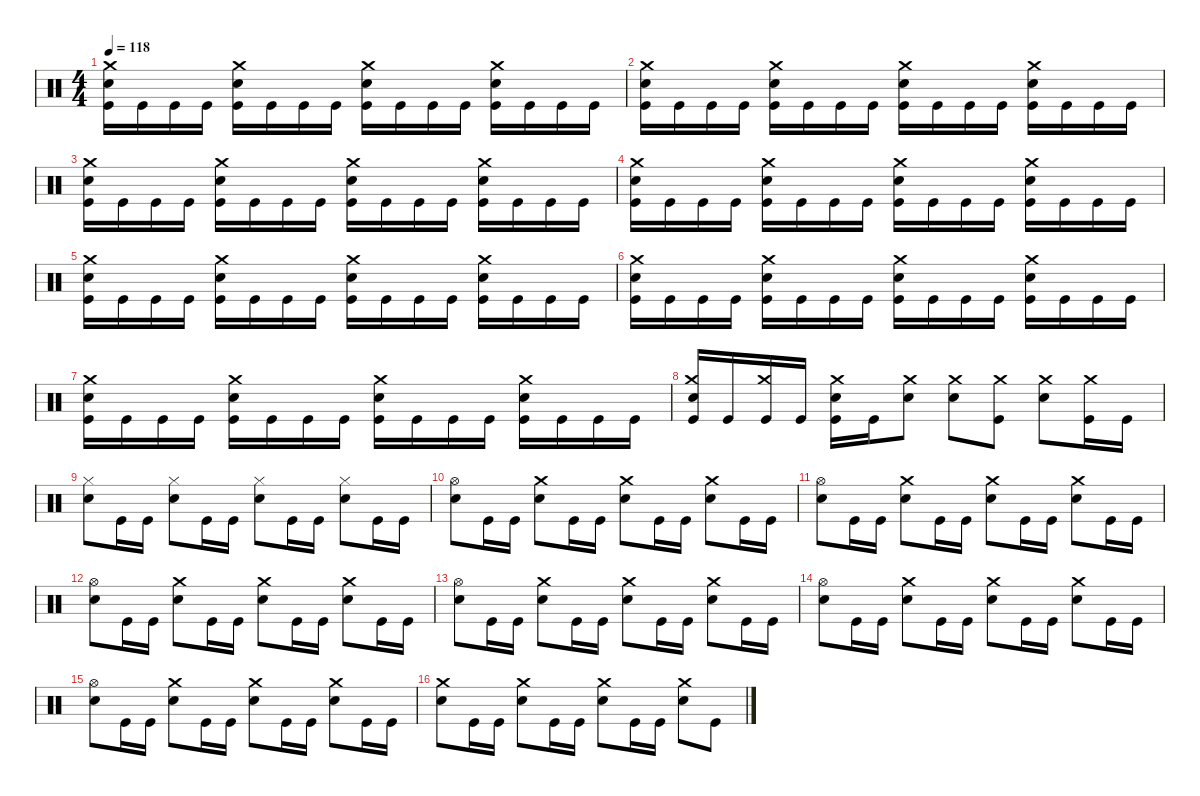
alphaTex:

\defaultSystemsLayout 4
\hideDynamics
\bracketExtendMode nobrackets
\singleTrackTrackNamePolicy hidden
\multiTrackTrackNamePolicy hidden
\otherSystemsTrackNameOrientation horizontal
\track ("Drum" "drm.") {instrument percussion}
\staff {score}
\articulation defaults
\ts (4 4)
\tempo 118
\clef neutral
\ks c
("Kick (hit)" "Snare (hit) 2" "Crash medium (hit)").16{dy f beam Down} "Kick (hit)".16{beam Down} "Kick (hit)".16{beam Down} "Kick (hit)".16{beam Down} ("Kick (hit)" "Snare (hit) 2" "Crash medium (hit)").16{beam Down} "Kick (hit)".16{beam Down} "Kick (hit)".16{beam Down} "Kick (hit)".16{beam Down} ("Kick (hit)" "Snare (hit) 2" "Crash medium (hit)").16{beam Down} "Kick (hit)".16{beam Down} "Kick (hit)".16{beam Down} "Kick (hit)".16{beam Down} ("Kick (hit)" "Snare (hit) 2" "Crash medium (hit)").16{beam Down} "Kick (hit)".16{beam Down} "Kick (hit)".16{beam Down} "Kick (hit)".16{beam Down} |
("Kick (hit)" "Snare (hit) 2" "Crash medium (hit)").16{beam Down} "Kick (hit)".16{beam Down} "Kick (hit)".16{beam Down} "Kick (hit)".16{beam Down} ("Kick (hit)" "Snare (hit) 2" "Crash medium (hit)").16{beam Down} "Kick (hit)".16{beam Down} "Kick (hit)".16{beam Down} "Kick (hit)".16{beam Down} ("Kick (hit)" "Snare (hit) 2" "Crash medium (hit)").16{beam Down} "Kick (hit)".16{beam Down} "Kick (hit)".16{beam Down} "Kick (hit)".16{beam Down} ("Kick (hit)" "Snare (hit) 2" "Crash medium (hit)").16{beam Down} "Kick (hit)".16{beam Down} "Kick (hit)".16{beam Down} "Kick (hit)".16{beam Down} |
("Kick (hit)" "Snare (hit) 2" "Crash medium (hit)").16{beam Down} "Kick (hit)".16{beam Down} "Kick (hit)".16{beam Down} "Kick (hit)".16{beam Down} ("Kick (hit)" "Snare (hit) 2" "Crash medium (hit)").16{beam Down} "Kick (hit)".16{beam Down} "Kick (hit)".16{beam Down} "Kick (hit)".16{beam Down} ("Kick (hit)" "Snare (hit) 2" "Crash medium (hit)").16{beam Down} "Kick (hit)".16{beam Down} "Kick (hit)".16{beam Down} "Kick (hit)".16{beam Down} ("Kick (hit)" "Snare (hit) 2" "Crash medium (hit)").16{beam Down} "Kick (hit)".16{beam Down} "Kick (hit)".16{beam Down} "Kick (hit)".16{beam Down} |
("Kick (hit)" "Snare (hit) 2" "Crash medium (hit)").16{beam Down} "Kick (hit)".16{beam Down} "Kick (hit)".16{beam Down} "Kick (hit)".16{beam Down} ("Kick (hit)" "Snare (hit) 2" "Crash medium (hit)").16{beam Down} "Kick (hit)".16{beam Down} "Kick (hit)".16{beam Down} "Kick (hit)".16{beam Down} ("Kick (hit)" "Snare (hit) 2" "Crash medium (hit)").16{beam Down} "Kick (hit)".16{beam Down} "Kick (hit)".16{beam Down} "Kick (hit)".16{beam Down} ("Kick (hit)" "Snare (hit) 2" "Crash medium (hit)").16{beam Down} "Kick (hit)".16{beam Down} "Kick (hit)".16{beam Down} "Kick (hit)".16{beam Down} |
("Kick (hit)" "Snare (hit) 2" "Crash medium (hit)").16{beam Down} "Kick (hit)".16{beam Down} "Kick (hit)".16{beam Down} "Kick (hit)".16{beam Down} ("Kick (hit)" "Snare (hit) 2" "Crash medium (hit)").16{beam Down} "Kick (hit)".16{beam Down} "Kick (hit)".16{beam Down} "Kick (hit)".16{beam Down} ("Kick (hit)" "Snare (hit) 2" "Crash medium (hit)").16{beam Down} "Kick (hit)".16{beam Down} "Kick (hit)".16{beam Down} "Kick (hit)".16{beam Down} ("Kick (hit)" "Snare (hit) 2" "Crash medium (hit)").16{beam Down} "Kick (hit)".16{beam Down} "Kick (hit)".16{beam Down} "Kick (hit)".16{beam Down} |
("Kick (hit)" "Snare (hit) 2" "Crash medium (hit)").16{beam Down} "Kick (hit)".16{beam Down} "Kick (hit)".16{beam Down} "Kick (hit)".16{beam Down} ("Kick (hit)" "Snare (hit) 2" "Crash medium (hit)").16{beam Down} "Kick (hit)".16{beam Down} "Kick (hit)".16{beam Down} "Kick (hit)".16{beam Down} ("Kick (hit)" "Snare (hit) 2" "Crash medium (hit)").16{beam Down} "Kick (hit)".16{beam Down} "Kick (hit)".16{beam Down} "Kick (hit)".16{beam Down} ("Kick (hit)" "Snare (hit) 2" "Crash medium (hit)").16{beam Down} "Kick (hit)".16{beam Down} "Kick (hit)".16{beam Down} "Kick (hit)".16{beam Down} |
("Kick (hit)" "Snare (hit) 2" "Crash medium (hit)").16{beam Down} "Kick (hit)".16{beam Down} "Kick (hit)".16{beam Down} "Kick (hit)".16{beam Down} ("Kick (hit)" "Snare (hit) 2" "Crash medium (hit)").16{beam Down} "Kick (hit)".16{beam Down} "Kick (hit)".16{beam Down} "Kick (hit)".16{beam Down} ("Kick (hit)" "Snare (hit) 2" "Crash medium (hit)").16{beam Down} "Kick (hit)".16{beam Down} "Kick (hit)".16{beam Down} "Kick (hit)".16{beam Down} ("Kick (hit)" "Snare (hit) 2" "Crash medium (hit)").16{beam Down} "Kick (hit)".16{beam Down} "Kick (hit)".16{beam Down} "Kick (hit)".16{beam Down} |
("Kick (hit)" "Snare (hit) 2" "Crash medium (hit)").16{beam Up} "Kick (hit)".16{beam Up} ("Kick (hit)" "Crash medium (hit)").16{beam Up} "Kick (hit)".16{beam Up} ("Kick (hit)" "Snare (hit) 2" "Crash medium (hit)").16{beam Down} "Kick (hit)".16{beam Down} ("Snare (hit) 2" "Crash medium (hit)").8{beam Down} ("Snare (hit) 2" "Crash medium (hit)").8{beam Down} ("Kick (hit)" "Crash medium (hit)").8{beam Down} ("Snare (hit) 2" "Crash medium (hit)").8{beam Down} ("Kick (hit)" "Crash medium (hit)").16{beam Down} "Kick (hit)".16{beam Down} |
("Snare (hit) 2" "Hi-Hat (closed)").8{beam Down} "Kick (hit)".16{beam Down} "Kick (hit)".16{beam Down} ("Snare (hit) 2" "Hi-Hat (closed)").8{beam Down} "Kick (hit)".16{beam Down} "Kick (hit)".16{beam Down} ("Snare (hit) 2" "Hi-Hat (closed)").8{beam Down} "Kick (hit)".16{beam Down} "Kick (hit)".16{beam Down} ("Snare (hit) 2" "Hi-Hat (closed)").8{beam Down} "Kick (hit)".16{beam Down} "Kick (hit)".16{beam Down} |
("Snare (hit) 2" "Hi-Hat (open)").8{beam Down} "Kick (hit)".16{beam Down} "Kick (hit)".16{beam Down} ("Snare (hit) 2" "Crash medium (hit)").8{beam Down} "Kick (hit)".16{beam Down} "Kick (hit)".16{beam Down} ("Snare (hit) 2" "Crash medium (hit)").8{beam Down} "Kick (hit)".16{beam Down} "Kick (hit)".16{beam Down} ("Snare (hit) 2" "Crash medium (hit)").8{beam Down} "Kick (hit)".16{beam Down} "Kick (hit)".16{beam Down} |
("Snare (hit) 2" "Hi-Hat (open)").8{beam Down} "Kick (hit)".16{beam Down} "Kick (hit)".16{beam Down} ("Snare (hit) 2" "Crash medium (hit)").8{beam Down} "Kick (hit)".16{beam Down} "Kick (hit)".16{beam Down} ("Snare (hit) 2" "Crash medium (hit)").8{beam Down} "Kick (hit)".16{beam Down} "Kick (hit)".16{beam Down} ("Snare (hit) 2" "Crash medium (hit)").8{beam Down} "Kick (hit)".16{beam Down} "Kick (hit)".16{beam Down} |
("Snare (hit) 2" "Hi-Hat (open)").8{beam Down} "Kick (hit)".16{beam Down} "Kick (hit)".16{beam Down} ("Snare (hit) 2" "Crash medium (hit)").8{beam Down} "Kick (hit)".16{beam Down} "Kick (hit)".16{beam Down} ("Snare (hit) 2" "Crash medium (hit)").8{beam Down} "Kick (hit)".16{beam Down} "Kick (hit)".16{beam Down} ("Snare (hit) 2" "Crash medium (hit)").8{beam Down} "Kick (hit)".16{beam Down} "Kick (hit)".16{beam Down} |
("Snare (hit) 2" "Hi-Hat (open)").8{beam Down} "Kick (hit)".16{beam Down} "Kick (hit)".16{beam Down} ("Snare (hit) 2" "Crash medium (hit)").8{beam Down} "Kick (hit)".16{beam Down} "Kick (hit)".16{beam Down} ("Snare (hit) 2" "Crash medium (hit)").8{beam Down} "Kick (hit)".16{beam Down} "Kick (hit)".16{beam Down} ("Snare (hit) 2" "Crash medium (hit)").8{beam Down} "Kick (hit)".16{beam Down} "Kick (hit)".16{beam Down} |
("Snare (hit) 2" "Hi-Hat (open)").8{beam Down} "Kick (hit)".16{beam Down} "Kick (hit)".16{beam Down} ("Snare (hit) 2" "Crash medium (hit)").8{beam Down} "Kick (hit)".16{beam Down} "Kick (hit)".16{beam Down} ("Snare (hit) 2" "Crash medium (hit)").8{beam Down} "Kick (hit)".16{beam Down} "Kick (hit)".16{beam Down} ("Snare (hit) 2" "Crash medium (hit)").8{beam Down} "Kick (hit)".16{beam Down} "Kick (hit)".16{beam Down} |
("Snare (hit) 2" "Hi-Hat (open)").8{beam Down} "Kick (hit)".16{beam Down} "Kick (hit)".16{beam Down} ("Snare (hit) 2" "Crash medium (hit)").8{beam Down} "Kick (hit)".16{beam Down} "Kick (hit)".16{beam Down} ("Snare (hit) 2" "Crash medium (hit)").8{beam Down} "Kick (hit)".16{beam Down} "Kick (hit)".16{beam Down} ("Snare (hit) 2" "Crash medium (hit)").8{beam Down} "Kick (hit)".16{beam Down} "Kick (hit)".16{beam Down} |
("Snare (hit) 2" "Crash medium (hit)").8{beam Down} "Kick (hit)".16{beam Down} "Kick (hit)".16{beam Down} ("Snare (hit) 2" "Crash medium (hit)").8{beam Down} "Kick (hit)".16{beam Down} "Kick (hit)".16{beam Down} ("Snare (hit) 2" "Crash medium (hit)").8{beam Down} "Kick (hit)".16{beam Down} "Kick (hit)".16{beam Down} ("Snare (hit) 2" "Crash medium (hit)").8{beam Down} "Kick (hit)".8{beam Down}
